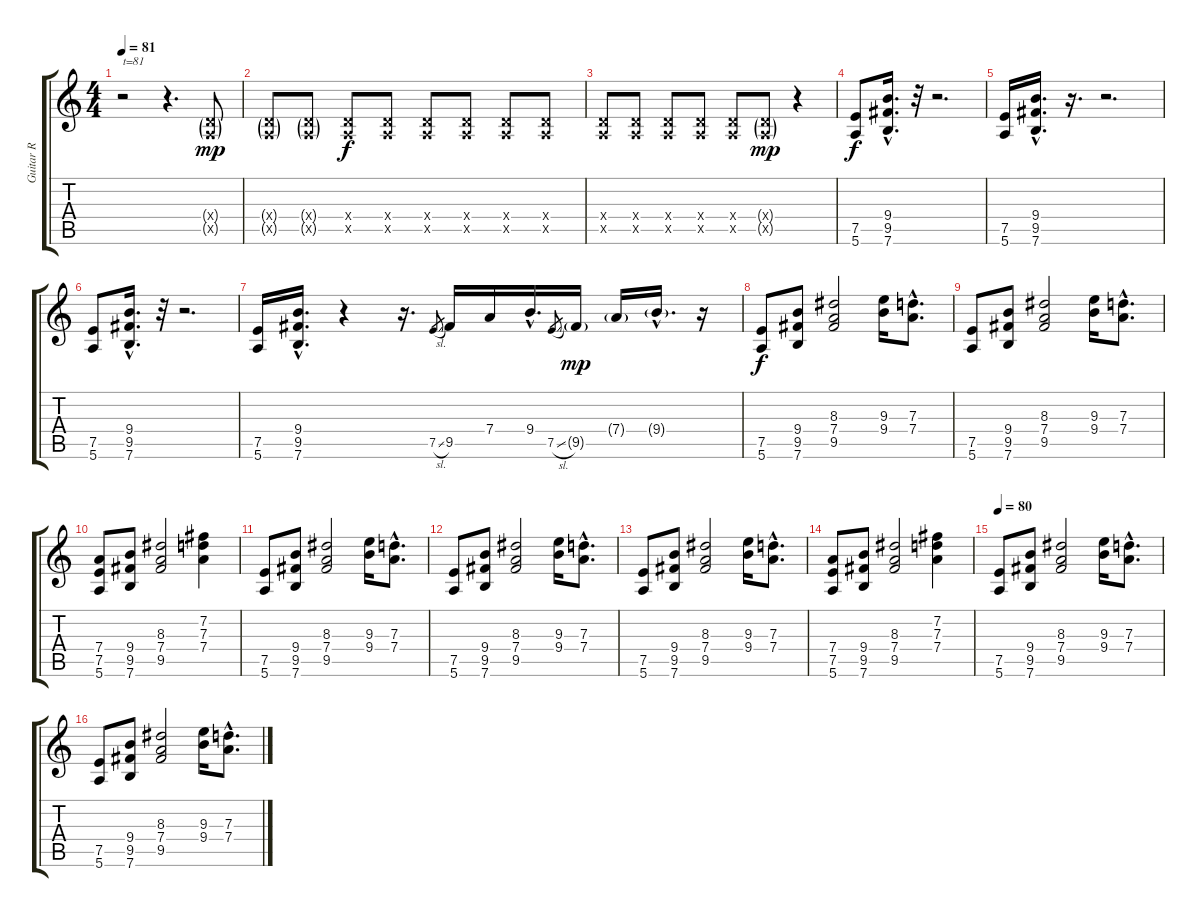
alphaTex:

\track ("Guitar R" "Guitar R") {instrument overdrivenguitar}
\staff {score tabs}
\tuning (E4 B3 G3 D3 A2 E2) {hide}
\ts (4 4)
\tempo 81
\clef g2
\ks c
r.2{txt "t=81" dy mp instrument overdrivenguitar} r.4{d} (0.4{g x} 0.5{g x}).8 |
(0.4{g x} 0.5{g x}).8 (0.4{g x} 0.5{g x}).8 (0.4{x} 0.5{x}).8{dy f} (0.4{x} 0.5{x}).8 (0.4{x} 0.5{x}).8 (0.4{x} 0.5{x}).8 (0.4{x} 0.5{x}).8 (0.4{x} 0.5{x}).8 |
(0.4{x} 0.5{x}).8 (0.4{x} 0.5{x}).8 (0.4{x} 0.5{x}).8 (0.4{x} 0.5{x}).8 (0.4{x} 0.5{x}).8 (0.4{g x} 0.5{g x}).8{dy mp} r.4 |
(7.5 5.6).8{dy f} (9.4{hac} 9.5{hac} 7.6{hac}).16{d} r.32 r.2{d} |
(7.5 5.6).16 (9.4{hac} 9.5{hac} 7.6{hac}).16{d} r.16{d} r.2{d} |
(7.5 5.6).8 (9.4{hac} 9.5{hac} 7.6{hac}).16{d} r.32 r.2{d} |
(7.5 5.6).16 (9.4{hac} 9.5{hac} 7.6{hac}).16{d} r.4 r.16{d} 7.5{sl}.8{gr} 9.5.16 7.4.16 9.4{hac}.16{d} 7.5{sl}.8{gr} 9.5{g}.16{dy mp} 7.4{g}.16 9.4{g hac}.16{d} r.16 |
(7.5 5.6).8{dy f} (9.4 9.5 7.6).8 (8.3 7.4 9.5).2 (9.3 9.4).16 (7.3{hac} 7.4{hac}).8{d} |
(7.5 5.6).8 (9.4 9.5 7.6).8 (8.3 7.4 9.5).2 (9.3 9.4).16 (7.3{hac} 7.4{hac}).8{d} |
(7.4 7.5 5.6).8 (9.4 9.5 7.6).8 (8.3 7.4 9.5).2 (7.2 7.3 7.4).4 |
(7.5 5.6).8 (9.4 9.5 7.6).8 (8.3 7.4 9.5).2 (9.3 9.4).16 (7.3{hac} 7.4{hac}).8{d} |
(7.5 5.6).8 (9.4 9.5 7.6).8 (8.3 7.4 9.5).2 (9.3 9.4).16 (7.3{hac} 7.4{hac}).8{d} |
(7.5 5.6).8 (9.4 9.5 7.6).8 (8.3 7.4 9.5).2 (9.3 9.4).16 (7.3{hac} 7.4{hac}).8{d} |
(7.4 7.5 5.6).8 (9.4 9.5 7.6).8 (8.3 7.4 9.5).2 (7.2 7.3 7.4).4 |
\tempo 80
(7.5 5.6).8 (9.4 9.5 7.6).8 (8.3 7.4 9.5).2 (9.3 9.4).16 (7.3{hac} 7.4{hac}).8{d} |
(7.5 5.6).8 (9.4 9.5 7.6).8 (8.3 7.4 9.5).2 (9.3 9.4).16 (7.3{hac} 7.4{hac}).8{d}
